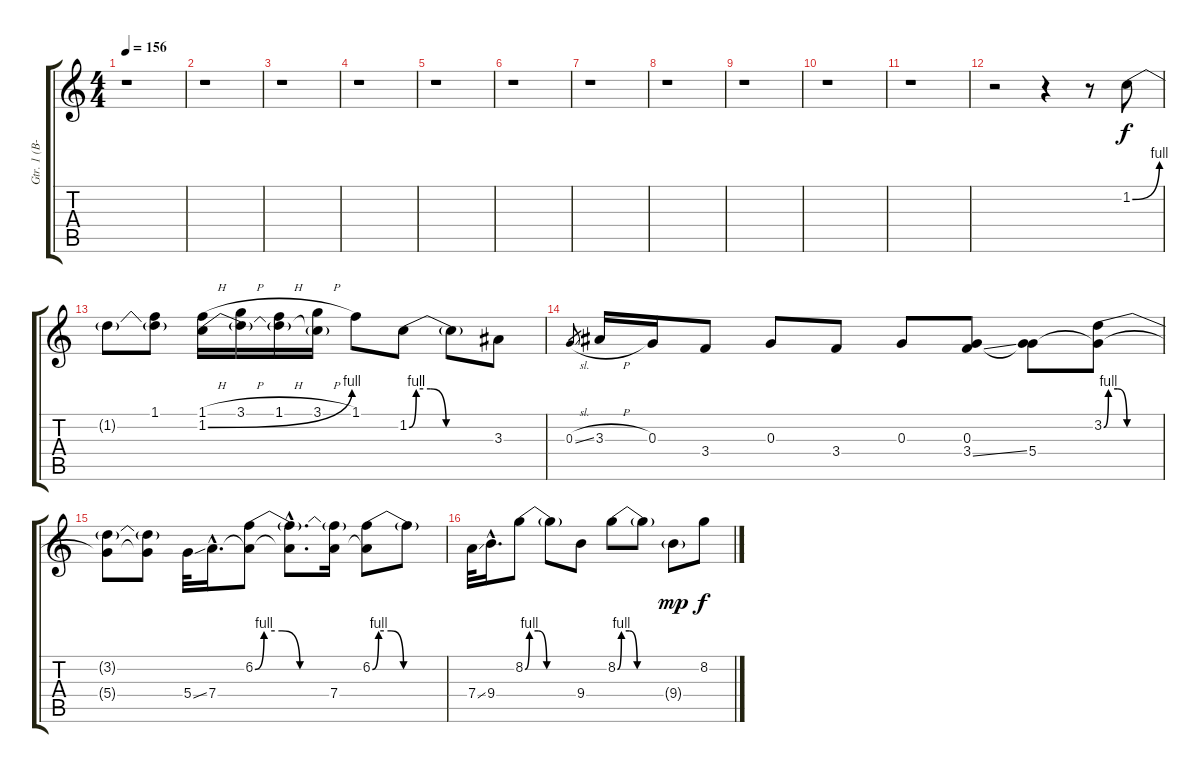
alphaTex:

\track ("Gtr. 1 (B-bender)" "Gtr. 1 (B-") {instrument distortionguitar}
\staff {score tabs}
\tuning (E4 B3 G3 D3 A2 E2) {hide}
\ts (4 4)
\tempo 156
\clef g2
\ks c
r.1{dy f} |
r.1 |
r.1 |
r.1 |
r.1 |
r.1 |
r.1 |
r.1 |
r.1 |
r.1 |
r.1 |
r.2 r.4 r.8 1.2{be (bend 0 0 60 4)}.8 |
1.2{t}.8 (1.1 1.2{t}).8 (1.1{h} 1.2{be (bend 0 0 60 4)}).16 (3.1{h} 1.2{t}).16 (1.1{h} 1.2{t}).16 (3.1{h} 1.2{t}).16 1.1.8 1.2{be (custom 0 0 5 4 15 4 26 0 45 0 60 0)}.8 1.2{t}.8 3.3.8 |
0.3{sl}.8{gr} 3.3{h}.16 0.3.16 3.4.8 0.3.8 3.4.8 0.3.8 (0.3 3.4{ss}).8 (0.3{t} 5.4).8 (3.2{be (custom 0 0 5 4 15 4 25 0 45 0 60 0)} 5.4{t}).8 |
(3.2{t} 5.4{t}).8 (3.2{t} 5.4{t}).8 5.4{ss}.32 7.4{hac}.16{d} (6.2{be (custom 0 0 5 4 15 4 25 0 45 0 60 0)} 7.4{t}).8 (6.2{hac t} 7.4{hac t}).8{d} (6.2{t} 7.4).16 (6.2{be (custom 0 0 5 4 15 4 25 0 45 0 60 0)} 7.4{t}).8 6.2{t}.8 |
7.4{ss}.32 9.4{hac}.16{d} 8.2{be (custom 0 0 5 4 15 4 25 0 45 0 60 0)}.8 8.2{t}.8 9.4.8 8.2{be (custom 0 0 5 4 15 4 25 0 45 0 60 0)}.8 8.2{t}.8 9.4{g}.8{dy mp} 8.2.8{dy f}
